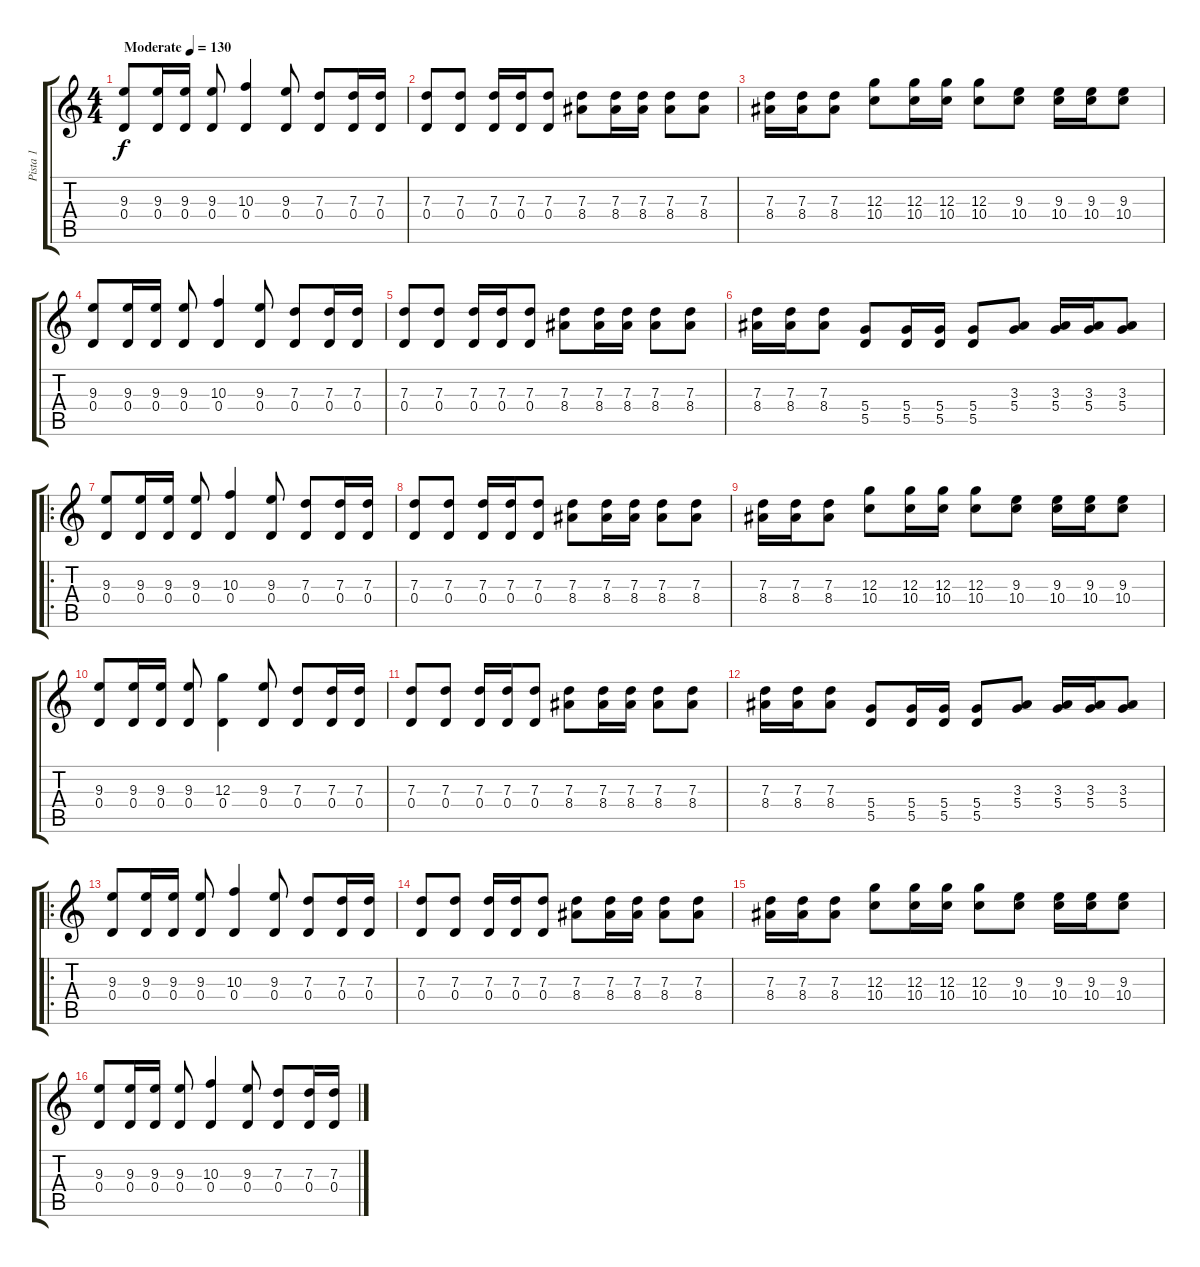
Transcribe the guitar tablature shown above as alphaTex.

\track ("Pista 1" "Pista 1") {instrument overdrivenguitar}
\staff {score tabs}
\tuning (E4 B3 G3 D3 A2 E2) {hide}
\ts (4 4)
\tempo (130 "Moderate")
\clef g2
\ks c
(9.3 0.4).8{dy f instrument overdrivenguitar} (9.3 0.4).16 (9.3 0.4).16 (9.3 0.4).8 (10.3 0.4).4 (9.3 0.4).8 (7.3 0.4).8 (7.3 0.4).16 (7.3 0.4).16 |
(7.3 0.4).8 (7.3 0.4).8 (7.3 0.4).16 (7.3 0.4).16 (7.3 0.4).8 (7.3 8.4).8 (7.3 8.4).16 (7.3 8.4).16 (7.3 8.4).8 (7.3 8.4).8 |
(7.3 8.4).16 (7.3 8.4).16 (7.3 8.4).8 (12.3 10.4).8 (12.3 10.4).16 (12.3 10.4).16 (12.3 10.4).8 (9.3 10.4).8 (9.3 10.4).16 (9.3 10.4).16 (9.3 10.4).8 |
(9.3 0.4).8 (9.3 0.4).16 (9.3 0.4).16 (9.3 0.4).8 (10.3 0.4).4 (9.3 0.4).8 (7.3 0.4).8 (7.3 0.4).16 (7.3 0.4).16 |
(7.3 0.4).8 (7.3 0.4).8 (7.3 0.4).16 (7.3 0.4).16 (7.3 0.4).8 (7.3 8.4).8 (7.3 8.4).16 (7.3 8.4).16 (7.3 8.4).8 (7.3 8.4).8 |
(7.3 8.4).16 (7.3 8.4).16 (7.3 8.4).8 (5.4 5.5).8 (5.4 5.5).16 (5.4 5.5).16 (5.4 5.5).8 (3.3 5.4).8 (3.3 5.4).16 (3.3 5.4).16 (3.3 5.4).8 |
\ro
(9.3 0.4).8 (9.3 0.4).16 (9.3 0.4).16 (9.3 0.4).8 (10.3 0.4).4 (9.3 0.4).8 (7.3 0.4).8 (7.3 0.4).16 (7.3 0.4).16 |
(7.3 0.4).8 (7.3 0.4).8 (7.3 0.4).16 (7.3 0.4).16 (7.3 0.4).8 (7.3 8.4).8 (7.3 8.4).16 (7.3 8.4).16 (7.3 8.4).8 (7.3 8.4).8 |
(7.3 8.4).16 (7.3 8.4).16 (7.3 8.4).8 (12.3 10.4).8 (12.3 10.4).16 (12.3 10.4).16 (12.3 10.4).8 (9.3 10.4).8 (9.3 10.4).16 (9.3 10.4).16 (9.3 10.4).8 |
(9.3 0.4).8 (9.3 0.4).16 (9.3 0.4).16 (9.3 0.4).8 (12.3 0.4).4 (9.3 0.4).8 (7.3 0.4).8 (7.3 0.4).16 (7.3 0.4).16 |
(7.3 0.4).8 (7.3 0.4).8 (7.3 0.4).16 (7.3 0.4).16 (7.3 0.4).8 (7.3 8.4).8 (7.3 8.4).16 (7.3 8.4).16 (7.3 8.4).8 (7.3 8.4).8 |
(7.3 8.4).16 (7.3 8.4).16 (7.3 8.4).8 (5.4 5.5).8 (5.4 5.5).16 (5.4 5.5).16 (5.4 5.5).8 (3.3 5.4).8 (3.3 5.4).16 (3.3 5.4).16 (3.3 5.4).8 |
\ro
(9.3 0.4).8 (9.3 0.4).16 (9.3 0.4).16 (9.3 0.4).8 (10.3 0.4).4 (9.3 0.4).8 (7.3 0.4).8 (7.3 0.4).16 (7.3 0.4).16 |
(7.3 0.4).8 (7.3 0.4).8 (7.3 0.4).16 (7.3 0.4).16 (7.3 0.4).8 (7.3 8.4).8 (7.3 8.4).16 (7.3 8.4).16 (7.3 8.4).8 (7.3 8.4).8 |
(7.3 8.4).16 (7.3 8.4).16 (7.3 8.4).8 (12.3 10.4).8 (12.3 10.4).16 (12.3 10.4).16 (12.3 10.4).8 (9.3 10.4).8 (9.3 10.4).16 (9.3 10.4).16 (9.3 10.4).8 |
(9.3 0.4).8 (9.3 0.4).16 (9.3 0.4).16 (9.3 0.4).8 (10.3 0.4).4 (9.3 0.4).8 (7.3 0.4).8 (7.3 0.4).16 (7.3 0.4).16
